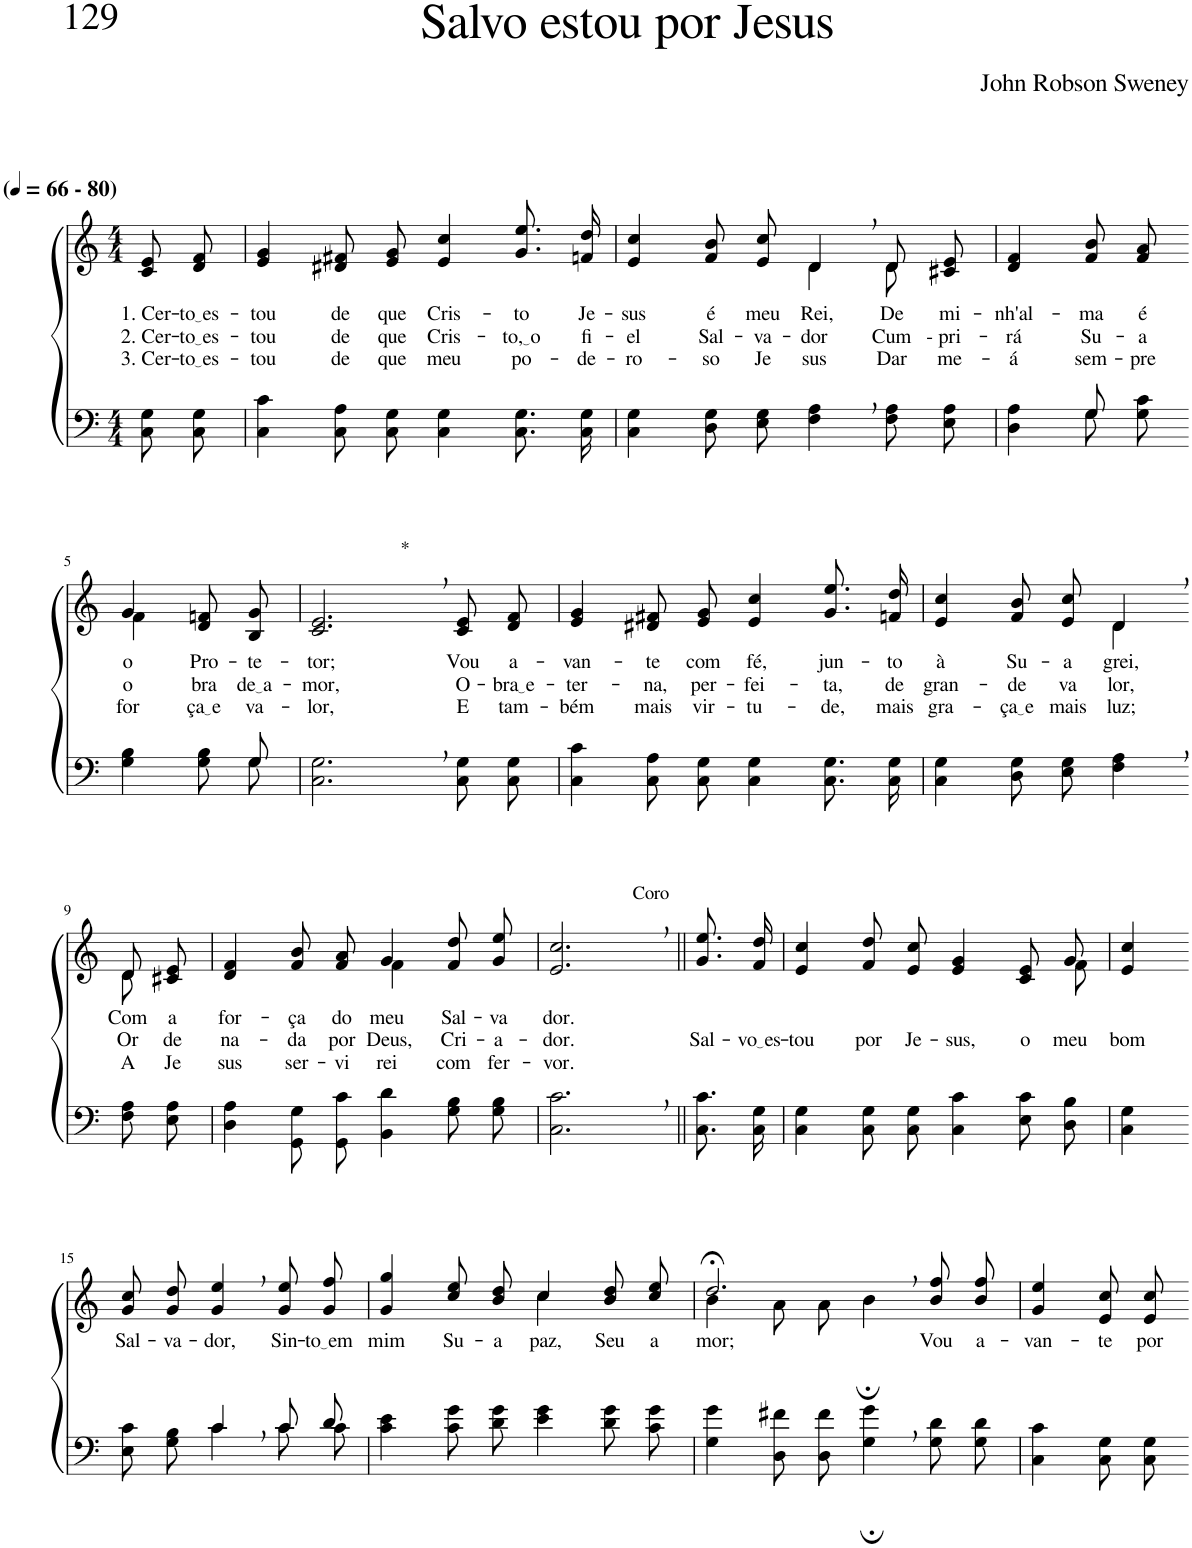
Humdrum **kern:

**kern	**kern	**text	**text	**text
*part2	*part1	*part1	*part1	*part1
*staff2	*staff1	*staff1	*staff1	*staff1
*I"Parte III e IV	*I"Parte I e II	*	*	*
*clefF4	*clefG2	*	*	*
*Trd1c2	*Trd1c2	*	*	*
*k[]	*k[]	*	*	*
*M4/4	*M4/4	*	*	*
*MM66	*MM66	*	*	*
=1	=1	=1	=1	=1
!	!LO:TX:a:B:t=(	!	!	!
!	!LO:TX:a:B:t=- 80)	!	!	!
!	!	!LO:LY:b	!LO:LY:b	!LO:LY:b
8C\ 8G\L	8c/ 8e/L	1. Cer-	2. Cer-	3. Cer-
!	!	!LO:LY:b	!LO:LY:b	!LO:LY:b
8C\ 8G\J	8d/ 8f/J	to es	to es	to es
=2	=2	=2	=2	=2
!	!	!LO:LY:b	!LO:LY:b	!LO:LY:b
4C\ 4c\	4e/ 4g/	-tou	-tou	-tou
!	!	!LO:LY:b	!LO:LY:b	!LO:LY:b
8C\ 8A\L	8d#X/ 8f#X/L	de	de	de
!	!	!LO:LY:b	!LO:LY:b	!LO:LY:b
8C\ 8G\J	8e/ 8g/J	que	que	que
!	!	!LO:LY:b	!LO:LY:b	!LO:LY:b
4C\ 4G\	4e/ 4cc/	Cris-	Cris-	meu
!	!	!LO:LY:b	!LO:LY:b	!LO:LY:b
8.C\ 8.G\L	8.g\ 8.ee\L	-to	to, o	po-
!	!	!LO:LY:b	!LO:LY:b	!LO:LY:b
16C\ 16G\Jk	16fn\ 16dd\Jk	Je-	fi-	-de-
=3	=3	=3	=3	=3
!	!	!LO:LY:b	!LO:LY:b	!LO:LY:b
*	*^	*	*	*
4C\ 4G\	4e/ 4cc/	2ryy	-sus	-el	-ro-
!	!	!	!LO:LY:b	!LO:LY:b	!LO:LY:b
8D\ 8G\L	8f/ 8b/L	.	é	Sal-	-so
!	!	!	!LO:LY:b	!LO:LY:b	!LO:LY:b
8E\ 8G\J	8e/ 8cc/J	.	meu	-va-	Je-
!	!	!	!	!LO:LY:b	!
!	!	!	!LO:LY:b	!	!LO:LY:b
4F\, 4A\,	4d,/	4d\	Rei,	.	-sus
!	!	!	!LO:LY:b	!LO:LY:b	!LO:LY:b
8F\ 8A\L	8d/L	8d\	De	-Cum-	Dar-
!	!	!	!LO:LY:b	!LO:LY:b	!LO:LY:b
8E\ 8A\J	8c#X/ 8e/J	8ryy	mi-	-- pri-	-me-
=4	=4	=4	=4	=4	=4
*^	*	*	*	*	*
!	!	!	!	!LO:LY:b	!LO:LY:b	!LO:LY:b
*	*	*v	*v	*	*	*
4D\ 4A\	4ryy	4d/ 4f/	-nh'al-	-rá	-á
!	!	!	!LO:LY:b	!LO:LY:b	!LO:LY:b
8G\L	8G/	8f/ 8b/L	-ma	Su-	sem-
!	!	!	!LO:LY:b	!LO:LY:b	!LO:LY:b
8G\ 8c\J	8ryy	8f/ 8a/J	é	-a	-pre
!!LO:LB:g=z
=5-	=5-	=5-	=5-	=5-	=5-
!	!	!	!LO:LY:b	!LO:LY:b	!LO:LY:b
*	*	*^	*	*	*
4G\ 4B\	4.ryy	4f\	4g/	o	o-	for-
!	!	!	!	!LO:LY:b	!LO:LY:b	!LO:LY:b
8G\ 8B\L	.	4ryy	8d/ 8fn/L	Pro-	-bra	ça e
!	!	!	!	!LO:LY:b	!LO:LY:b	!LO:LY:b
8G\J	8G/	.	8B/ 8g/J	-te-	de a	va-
=6	=6	=6	=6	=6	=6	=6
!	!	!LO:TX:a:t=*	!	!	!	!
!	!	!	!	!LO:LY:b	!LO:LY:b	!LO:LY:b
*v	*v	*	*	*	*	*
*	*v	*v	*	*	*
2.C\, 2.G\,	2.c/, 2.e/,	-tor;	mor,	-lor,
!	!	!LO:LY:b	!LO:LY:b	!LO:LY:b
8C\ 8G\L	8c/ 8e/L	Vou	O-	E
!	!	!LO:LY:b	!LO:LY:b	!LO:LY:b
8C\ 8G\J	8d/ 8f/J	a-	bra e	tam-
=7	=7	=7	=7	=7
!	!	!LO:LY:b	!LO:LY:b	!LO:LY:b
4C\ 4c\	4e/ 4g/	-van-	-ter-	-bém
!	!	!LO:LY:b	!LO:LY:b	!LO:LY:b
8C\ 8A\L	8d#X/ 8f#X/L	-te	-na,	mais
!	!	!LO:LY:b	!LO:LY:b	!LO:LY:b
8C\ 8G\J	8e/ 8g/J	com	per-	vir-
!	!	!LO:LY:b	!LO:LY:b	!LO:LY:b
4C\ 4G\	4e/ 4cc/	fé,	-fei-	-tu-
!	!	!LO:LY:b	!LO:LY:b	!LO:LY:b
8.C\ 8.G\L	8.g\ 8.ee\L	jun-	-ta,	-de,
!	!	!LO:LY:b	!LO:LY:b	!LO:LY:b
16C\ 16G\Jk	16fn\ 16dd\Jk	-to	de	mais
=8	=8	=8	=8	=8
!	!	!LO:LY:b	!LO:LY:b	!LO:LY:b
*	*^	*	*	*
4C\ 4G\	4e/ 4cc/	2ryy	à	gran-	gra-
!	!	!	!LO:LY:b	!LO:LY:b	!LO:LY:b
8D\ 8G\L	8f/ 8b/L	.	Su-	-de	ça e
!	!	!	!LO:LY:b	!LO:LY:b	!LO:LY:b
8E\ 8G\J	8e/ 8cc/J	.	-a	va-	mais
!	!	!	!LO:LY:b	!LO:LY:b	!LO:LY:b
4F\, 4A\,	4d,/	4d\	grei,	-lor,	luz;
!!LO:LB:g=z	!!
=9-	=9-	=9-	=9-	=9-	=9-
!	!	!	!LO:LY:b	!LO:LY:b	!LO:LY:b
8F\ 8A\L	8d\	8d/L	Com	Or-	A
!	!	!	!LO:LY:b	!LO:LY:b	!LO:LY:b
8E\ 8A\J	8ryy	8c#X/ 8e/J	a	-de-	Je-
=10	=10	=10	=10	=10	=10
!	!	!	!LO:LY:b	!LO:LY:b	!LO:LY:b
4D\ 4A\	4d/ 4f/	2ryy	for-	-na-	-sus
!	!	!	!LO:LY:b	!LO:LY:b	!LO:LY:b
8GG\ 8G\L	8f/ 8b/L	.	-ça	-da	ser-
!	!	!	!LO:LY:b	!LO:LY:b	!LO:LY:b
8GG\ 8c\J	8f/ 8a/J	.	do	por	-vi-
!	!	!	!LO:LY:b	!LO:LY:b	!LO:LY:b
4BB\ 4d\	4g/	4f\	meu	Deus,	-rei
!	!	!	!LO:LY:b	!LO:LY:b	!LO:LY:b
8G\ 8B\L	8f\ 8dd\L	4ryy	Sal-	Cri-	com
!	!	!	!LO:LY:b	!LO:LY:b	!LO:LY:b
8G\ 8B\J	8g\ 8ee\J	.	-va	-a-	fer-
*	*v	*v	*	*	*
=11	=11	=11	=11	=11
!	!LO:TX:a:t=Coro	!	!	!
!	!	!LO:LY:b	!LO:LY:b	!LO:LY:b
2.C\, 2.c\,	2.e/, 2.cc/,	dor.	-dor.	-vor.
=12||	=12||	=12||	=12||	=12||
!	!	!	!LO:LY:b	!
8.C\ 8.c\L	8.g\ 8.ee\L	.	Sal-	.
!	!	!	!LO:LY:b	!
16C\ 16G\Jk	16f\ 16dd\Jk	.	vo es	.
=13	=13	=13	=13	=13
!	!	!	!LO:LY:b	!
*	*^	*	*	*
4C\ 4G\	4e/ 4cc/	2..ryy	.	-tou	.
!	!	!	!	!LO:LY:b	!
8C\ 8G\L	8f/ 8dd/L	.	.	por	.
!	!	!	!	!LO:LY:b	!
8C\ 8G\J	8e/ 8cc/J	.	.	Je-	.
!	!	!	!	!LO:LY:b	!
4C\ 4c\	4e/ 4g/	.	.	-sus,	.
!	!	!	!	!LO:LY:b	!
8E\ 8c\L	8c/ 8e/L	.	.	o	.
!	!	!	!	!LO:LY:b	!
8D\ 8B\J	8g/J	8f\	.	meu	.
=14	=14	=14	=14	=14	=14
!	!	!	!	!LO:LY:b	!
*	*v	*v	*	*	*
4C\ 4G\	4e/ 4cc/	.	bom	.
!!LO:LB:g=z
=15-	=15-	=15-	=15-	=15-
*^	*	*	*	*
!	!	!	!LO:LY:b	!	!
4ryy	8E\ 8c\L	8g\ 8cc\L	Sal-	.	.
!	!	!	!LO:LY:b	!	!
.	8G\ 8B\J	8g\ 8dd\J	-va-	.	.
!	!	!	!LO:LY:b	!	!
4c,/	4c\	4g/, 4ee/,	-dor,	.	.
!	!	!	!LO:LY:b	!	!
8c/L	8c\L	8g\ 8ee\L	Sin-	.	.
!	!	!	!LO:LY:b	!	!
8d/J	8c\J	8g\ 8ff\J	to em	.	.
=16	=16	=16	=16	=16	=16
!	!	!	!LO:LY:b	!	!
*v	*v	*^	*	*	*
4c\ 4e\	4g/ 4gg/	2ryy	mim	.	.
!	!	!	!LO:LY:b	!	!
8c\ 8g\L	8cc\ 8ee\L	.	Su-	.	.
!	!	!	!LO:LY:b	!	!
8d\ 8g\J	8b\ 8dd\J	.	-a	.	.
!	!	!	!LO:LY:b	!	!
4e\ 4g\	4cc/	4cc\	paz,	.	.
!	!	!	!LO:LY:b	!	!
8d\ 8g\L	8b\ 8dd\L	4ryy	Seu	.	.
!	!	!	!LO:LY:b	!	!
8c\ 8g\J	8cc\ 8ee\J	.	a-	.	.
=17	=17	=17	=17	=17	=17
!	!	!	!LO:LY:b	!	!
4G\ 4g\	2.dd;<,/	4b\	-mor;	.	.
8D\ 8f#X\L	.	8a\L	.	.	.
8D\ 8f#\J	.	8a\J	.	.	.
4G\;, 4g\;,	.	4b;\	.	.	.
!	!	!	!LO:LY:b	!	!
8G\ 8d\L	8b\ 8ff\L	4ryy	Vou	.	.
!	!	!	!LO:LY:b	!	!
8G\ 8d\J	8b\ 8ff\J	.	a-	.	.
*	*v	*v	*	*	*
=18	=18	=18	=18	=18
!	!	!LO:LY:b	!	!
4C\ 4c\	4g/ 4ee/	-van-	.	.
!	!	!LO:LY:b	!	!
8C\ 8G\L	8e/ 8cc/L	-te	.	.
!	!	!LO:LY:b	!	!
8C\ 8G\J	8e/ 8cc/J	por	.	.
=-	=-	=-	=-	=-
*-	*-	*-	*-	*-
